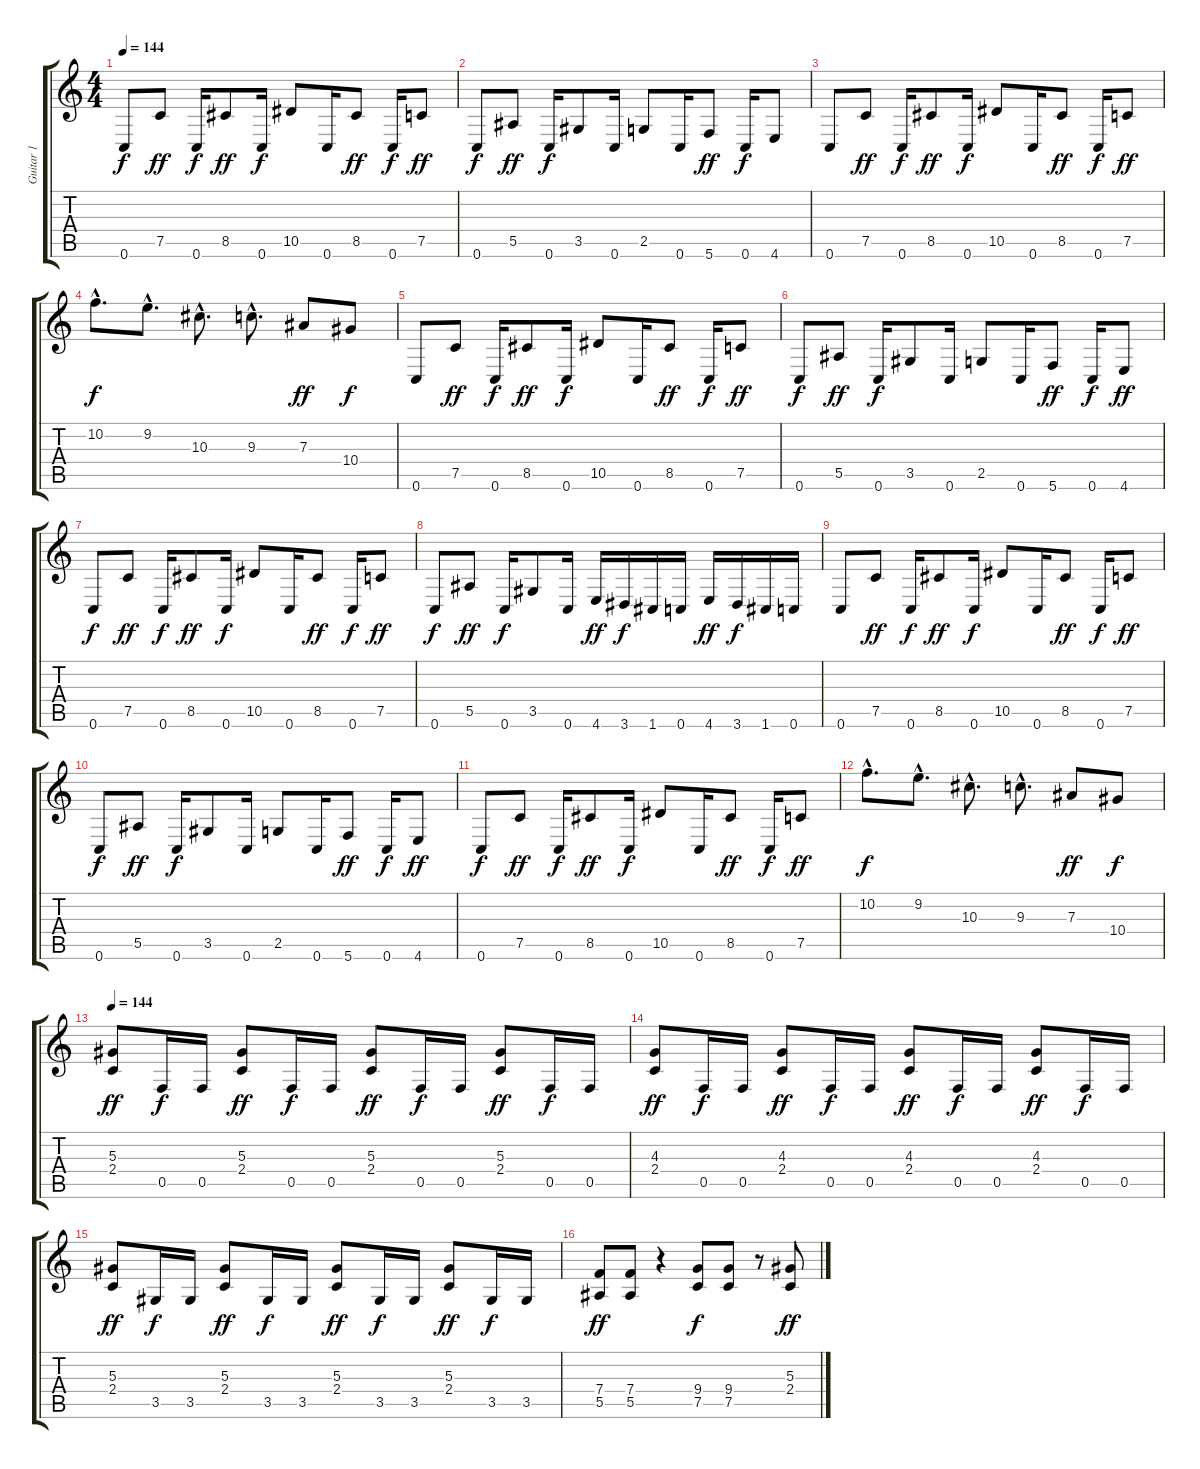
\track ("Guitar 1" "Guitar 1") {instrument distortionguitar}
\staff {score tabs}
\tuning (C4 G3 Eb3 Bb2 F2 C2) {hide}
\ts (4 4)
\tempo 144
\clef g2
\ks c
0.6.8{dy f} 7.5.8{dy ff} 0.6.16{dy f} 8.5.8{dy ff} 0.6.16{dy f} 10.5.8 0.6.16 8.5.8{dy ff} 0.6.16{dy f} 7.5.8{dy ff} |
0.6.8{dy f} 5.5.8{dy ff} 0.6.16{dy f} 3.5.8 0.6.16 2.5.8 0.6.16 5.6.8{dy ff} 0.6.16{dy f} 4.6.8 |
0.6.8 7.5.8{dy ff} 0.6.16{dy f} 8.5.8{dy ff} 0.6.16{dy f} 10.5.8 0.6.16 8.5.8{dy ff} 0.6.16{dy f} 7.5.8{dy ff} |
10.2{hac}.8{d dy f} 9.2{hac}.8{d} 10.3{hac}.8{d} 9.3{hac}.8{d} 7.3.8{dy ff} 10.4.8{dy f} |
0.6.8 7.5.8{dy ff} 0.6.16{dy f} 8.5.8{dy ff} 0.6.16{dy f} 10.5.8 0.6.16 8.5.8{dy ff} 0.6.16{dy f} 7.5.8{dy ff} |
0.6.8{dy f} 5.5.8{dy ff} 0.6.16{dy f} 3.5.8 0.6.16 2.5.8 0.6.16 5.6.8{dy ff} 0.6.16{dy f} 4.6.8{dy ff} |
0.6.8{dy f} 7.5.8{dy ff} 0.6.16{dy f} 8.5.8{dy ff} 0.6.16{dy f} 10.5.8 0.6.16 8.5.8{dy ff} 0.6.16{dy f} 7.5.8{dy ff} |
0.6.8{dy f} 5.5.8{dy ff} 0.6.16{dy f} 3.5.8 0.6.16 4.6.16{dy ff} 3.6.16{dy f} 1.6.16 0.6.16 4.6.16{dy ff} 3.6.16{dy f} 1.6.16 0.6.16 |
0.6.8 7.5.8{dy ff} 0.6.16{dy f} 8.5.8{dy ff} 0.6.16{dy f} 10.5.8 0.6.16 8.5.8{dy ff} 0.6.16{dy f} 7.5.8{dy ff} |
0.6.8{dy f} 5.5.8{dy ff} 0.6.16{dy f} 3.5.8 0.6.16 2.5.8 0.6.16 5.6.8{dy ff} 0.6.16{dy f} 4.6.8{dy ff} |
0.6.8{dy f} 7.5.8{dy ff} 0.6.16{dy f} 8.5.8{dy ff} 0.6.16{dy f} 10.5.8 0.6.16 8.5.8{dy ff} 0.6.16{dy f} 7.5.8{dy ff} |
10.2{hac}.8{d dy f} 9.2{hac}.8{d} 10.3{hac}.8{d} 9.3{hac}.8{d} 7.3.8{dy ff} 10.4.8{dy f} |
\tempo 144
(5.3 2.4).8{dy ff} 0.5.16{dy f} 0.5.16 (5.3 2.4).8{dy ff} 0.5.16{dy f} 0.5.16 (5.3 2.4).8{dy ff} 0.5.16{dy f} 0.5.16 (5.3 2.4).8{dy ff} 0.5.16{dy f} 0.5.16 |
(4.3 2.4).8{dy ff} 0.5.16{dy f} 0.5.16 (4.3 2.4).8{dy ff} 0.5.16{dy f} 0.5.16 (4.3 2.4).8{dy ff} 0.5.16{dy f} 0.5.16 (4.3 2.4).8{dy ff} 0.5.16{dy f} 0.5.16 |
(5.3 2.4).8{dy ff} 3.5.16{dy f} 3.5.16 (5.3 2.4).8{dy ff} 3.5.16{dy f} 3.5.16 (5.3 2.4).8{dy ff} 3.5.16{dy f} 3.5.16 (5.3 2.4).8{dy ff} 3.5.16{dy f} 3.5.16 |
(7.4 5.5).8{dy ff} (7.4 5.5).8 r.4 (9.4 7.5).8{dy f} (9.4 7.5).8 r.8 (5.3 2.4).8{dy ff}
